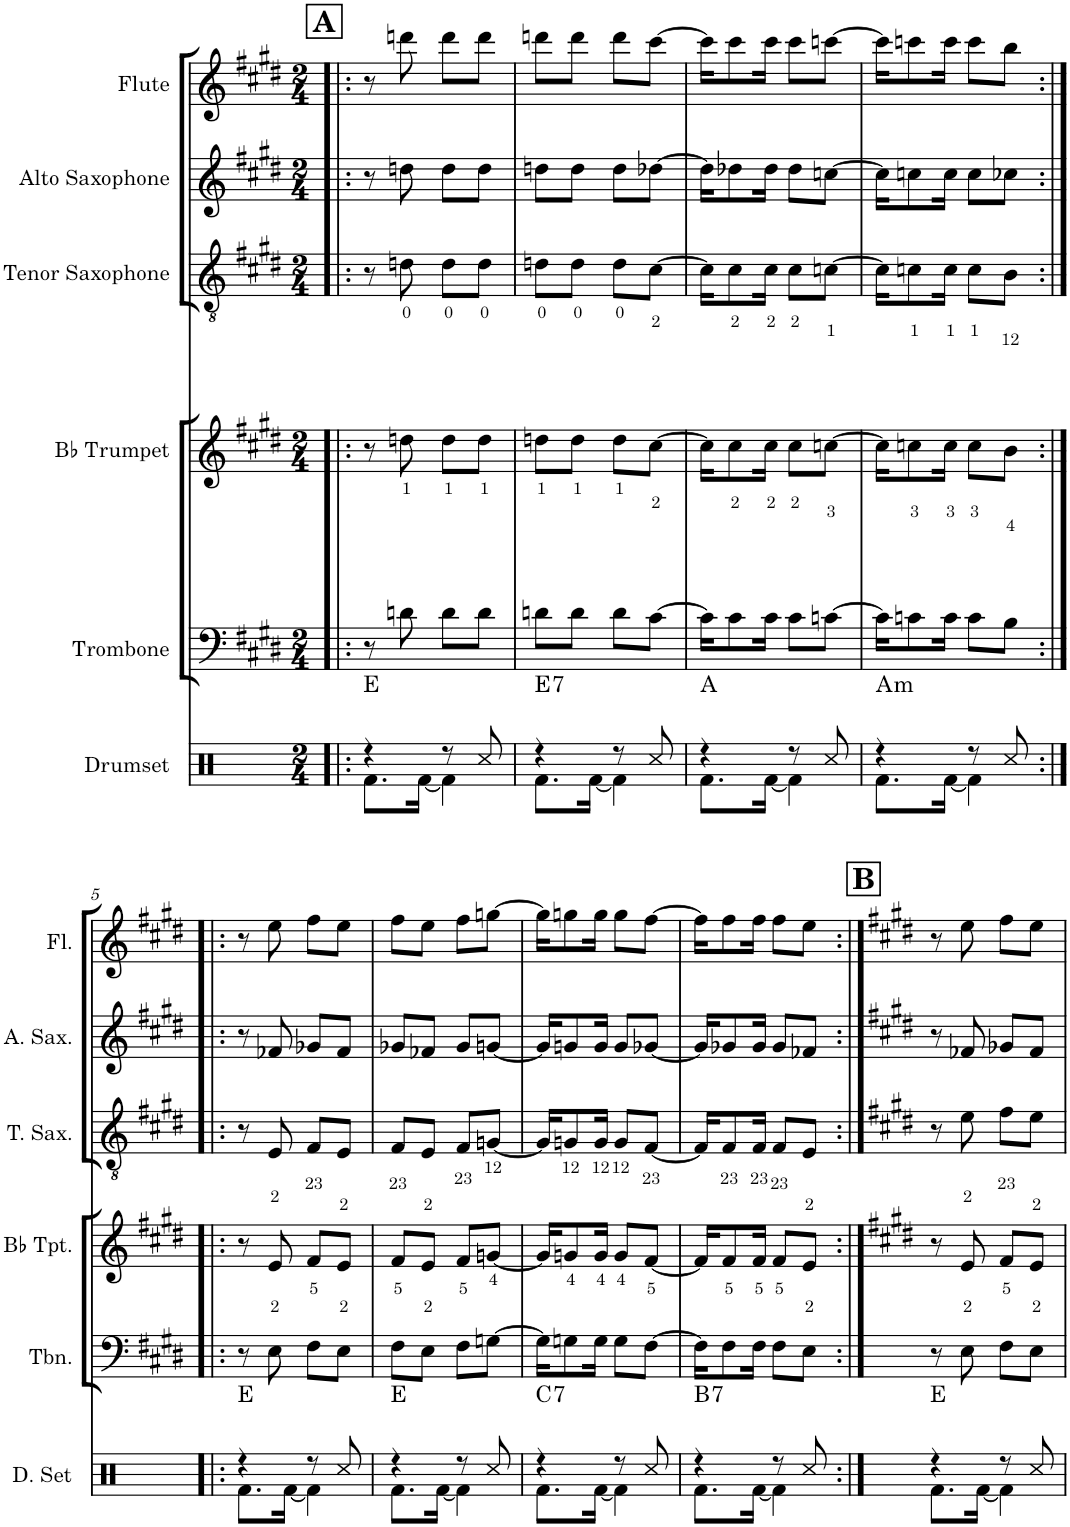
**kern	**harte	**kern	**kern	**kern	**kern	**kern
*part6	*part6	*part5	*part4	*part3	*part2	*part1
*staff6	*	*staff5	*staff4	*staff3	*staff2	*staff1
*I"Drumset	*	*I"Trombone	*I"Bb Trumpet	*I"Tenor Saxophone	*I"Alto Saxophone	*I"Flute
*I'D. Set	*	*I'Tbn.	*I'Bb Tpt.	*I'T. Sax.	*I'A. Sax.	*I'Fl.
*clefX	*	*clefF4	*clefG2	*clefGv2	*clefG2	*clefG2
*	*	*	*ITrd1c2	*ITrd8c14	*ITrd5c9	*
*k[]	*	*k[f#c#g#d#]	*k[f#c#g#d#]	*k[f#c#g#d#]	*k[f#c#g#d#]	*k[f#c#g#d#]
*M2/4	*	*M2/4	*M2/4	*M2/4	*M2/4	*M2/4
!!LO:REH:place=s1:a:B:cj:fs=14:t=A
=1!|:	=1!|:	=1!|:	=1!|:	=1!|:	=1!|:	=1!|:
*^	*	*	*	*	*	*
4r	8.Rf\L	E:maj	8r	8r	8r	8r	8r
.	.	.	8dn\	8ddn\	8dn\	8ddn\	8dddn\
.	[16Rf\Jk	.	.	.	.	.	.
8r	4Rf\]	.	8d\L	8dd\L	8d\L	8dd\L	8ddd\L
8Rcc/	.	.	8d\J	8dd\J	8d\J	8dd\J	8ddd\J
=2	=2	=2	=2	=2	=2	=2	=2
!	!	!LO:H:kt=7	!	!	!	!	!
4r	8.Rf\L	E:7	8dn\L	8ddn\L	8dn\L	8ddn\L	8dddn\L
.	.	.	8d\J	8dd\J	8d\J	8dd\J	8ddd\J
.	[16Rf\Jk	.	.	.	.	.	.
8r	4Rf\]	.	8d\L	8dd\L	8d\L	8dd\L	8ddd\L
8Rcc/	.	.	[8c#\J	[8cc#\J	[8c#\J	[8dd-X\J	[8ccc#\J
=3	=3	=3	=3	=3	=3	=3	=3
4r	8.Rf\L	A:maj	16c#\KL]	16cc#\KL]	16c#\KL]	16dd-\KL]	16ccc#\KL]
.	.	.	8c#\	8cc#\	8c#\	8dd-X\	8ccc#\
.	[16Rf\Jk	.	16c#\Jk	16cc#\Jk	16c#\Jk	16dd-\Jk	16ccc#\Jk
8r	4Rf\]	.	8c#\L	8cc#\L	8c#\L	8dd-\L	8ccc#\L
8Rcc/	.	.	[8cn\J	[8ccn\J	[8cn\J	[8ccn\J	[8cccn\J
=4	=4	=4	=4	=4	=4	=4	=4
!	!	!LO:H:kt=m	!	!	!	!	!
4r	8.Rf\L	A:min	16c\KL]	16cc\KL]	16c\KL]	16cc\KL]	16ccc\KL]
.	.	.	8cn\	8ccn\	8cn\	8ccn\	8cccn\
.	[16Rf\Jk	.	16c\Jk	16cc\Jk	16c\Jk	16cc\Jk	16ccc\Jk
8r	4Rf\]	.	8c\L	8cc\L	8c\L	8cc\L	8ccc\L
8Rcc/	.	.	8B\J	8b\J	8B\J	8cc-X\J	8bb\J
!!LO:LB:g=z
=5:|!|:	=5:|!|:	=5:|!|:	=5:|!|:	=5:|!|:	=5:|!|:	=5:|!|:	=5:|!|:
4r	8.Rf\L	E:maj	8r	8r	8r	8r	8r
.	.	.	8E\	8e/	8E/	8f-X/	8ee\
.	[16Rf\Jk	.	.	.	.	.	.
8r	4Rf\]	.	8F#\L	8f#/L	8F#/L	8g-X/L	8ff#\L
8Rcc/	.	.	8E\J	8e/J	8E/J	8f-/J	8ee\J
=6	=6	=6	=6	=6	=6	=6	=6
4r	8.Rf\L	E:maj	8F#\L	8f#/L	8F#/L	8g-X/L	8ff#\L
.	.	.	8E\J	8e/J	8E/J	8f-X/J	8ee\J
.	[16Rf\Jk	.	.	.	.	.	.
8r	4Rf\]	.	8F#\L	8f#/L	8F#/L	8g-/L	8ff#\L
8Rcc/	.	.	[8Gn\J	[8gn/J	[8Gn/J	[8gn/J	[8ggn\J
=7	=7	=7	=7	=7	=7	=7	=7
!	!	!LO:H:kt=7	!	!	!	!	!
4r	8.Rf\L	C:7	16G\KL]	16g/KL]	16G/KL]	16g/KL]	16gg\KL]
.	.	.	8Gn\	8gn/	8Gn/	8gn/	8ggn\
.	[16Rf\Jk	.	16G\Jk	16g/Jk	16G/Jk	16g/Jk	16gg\Jk
8r	4Rf\]	.	8G\L	8g/L	8G/L	8g/L	8gg\L
8Rcc/	.	.	[8F#\J	[8f#/J	[8F#/J	[8g-X/J	[8ff#\J
=8	=8	=8	=8	=8	=8	=8	=8
!	!	!LO:H:kt=7	!	!	!	!	!
4r	8.Rf\L	B:7	16F#\KL]	16f#/KL]	16F#/KL]	16g-/KL]	16ff#\KL]
.	.	.	8F#\	8f#/	8F#/	8g-X/	8ff#\
.	[16Rf\Jk	.	16F#\Jk	16f#/Jk	16F#/Jk	16g-/Jk	16ff#\Jk
8r	4Rf\]	.	8F#\L	8f#/L	8F#/L	8g-/L	8ff#\L
8Rcc/	.	.	8E\J	8e/J	8E/J	8f-X/J	8ee\J
!!LO:REH:place=s1:a:B:cj:fs=14:t=B
=9:|!	=9:|!	=9:|!	=9:|!	=9:|!	=9:|!	=9:|!	=9:|!
*	*	*	*	*k[f#c#g#d#]	*k[f#c#g#d#]	*k[f#c#g#d#]	*k[f#c#g#d#]
4r	8.Rf\L	E:maj	8r	8r	8r	8r	8r
.	.	.	8E\	8e/	8e\	8f-X/	8ee\
.	[16Rf\Jk	.	.	.	.	.	.
8r	4Rf\]	.	8F#\L	8f#/L	8f#\L	8g-X/L	8ff#\L
8Rcc/	.	.	8E\J	8e/J	8e\J	8f-/J	8ee\J
*v	*v	*	*	*	*	*	*
=	=	=	=	=	=	=
*-	*-	*-	*-	*-	*-	*-
